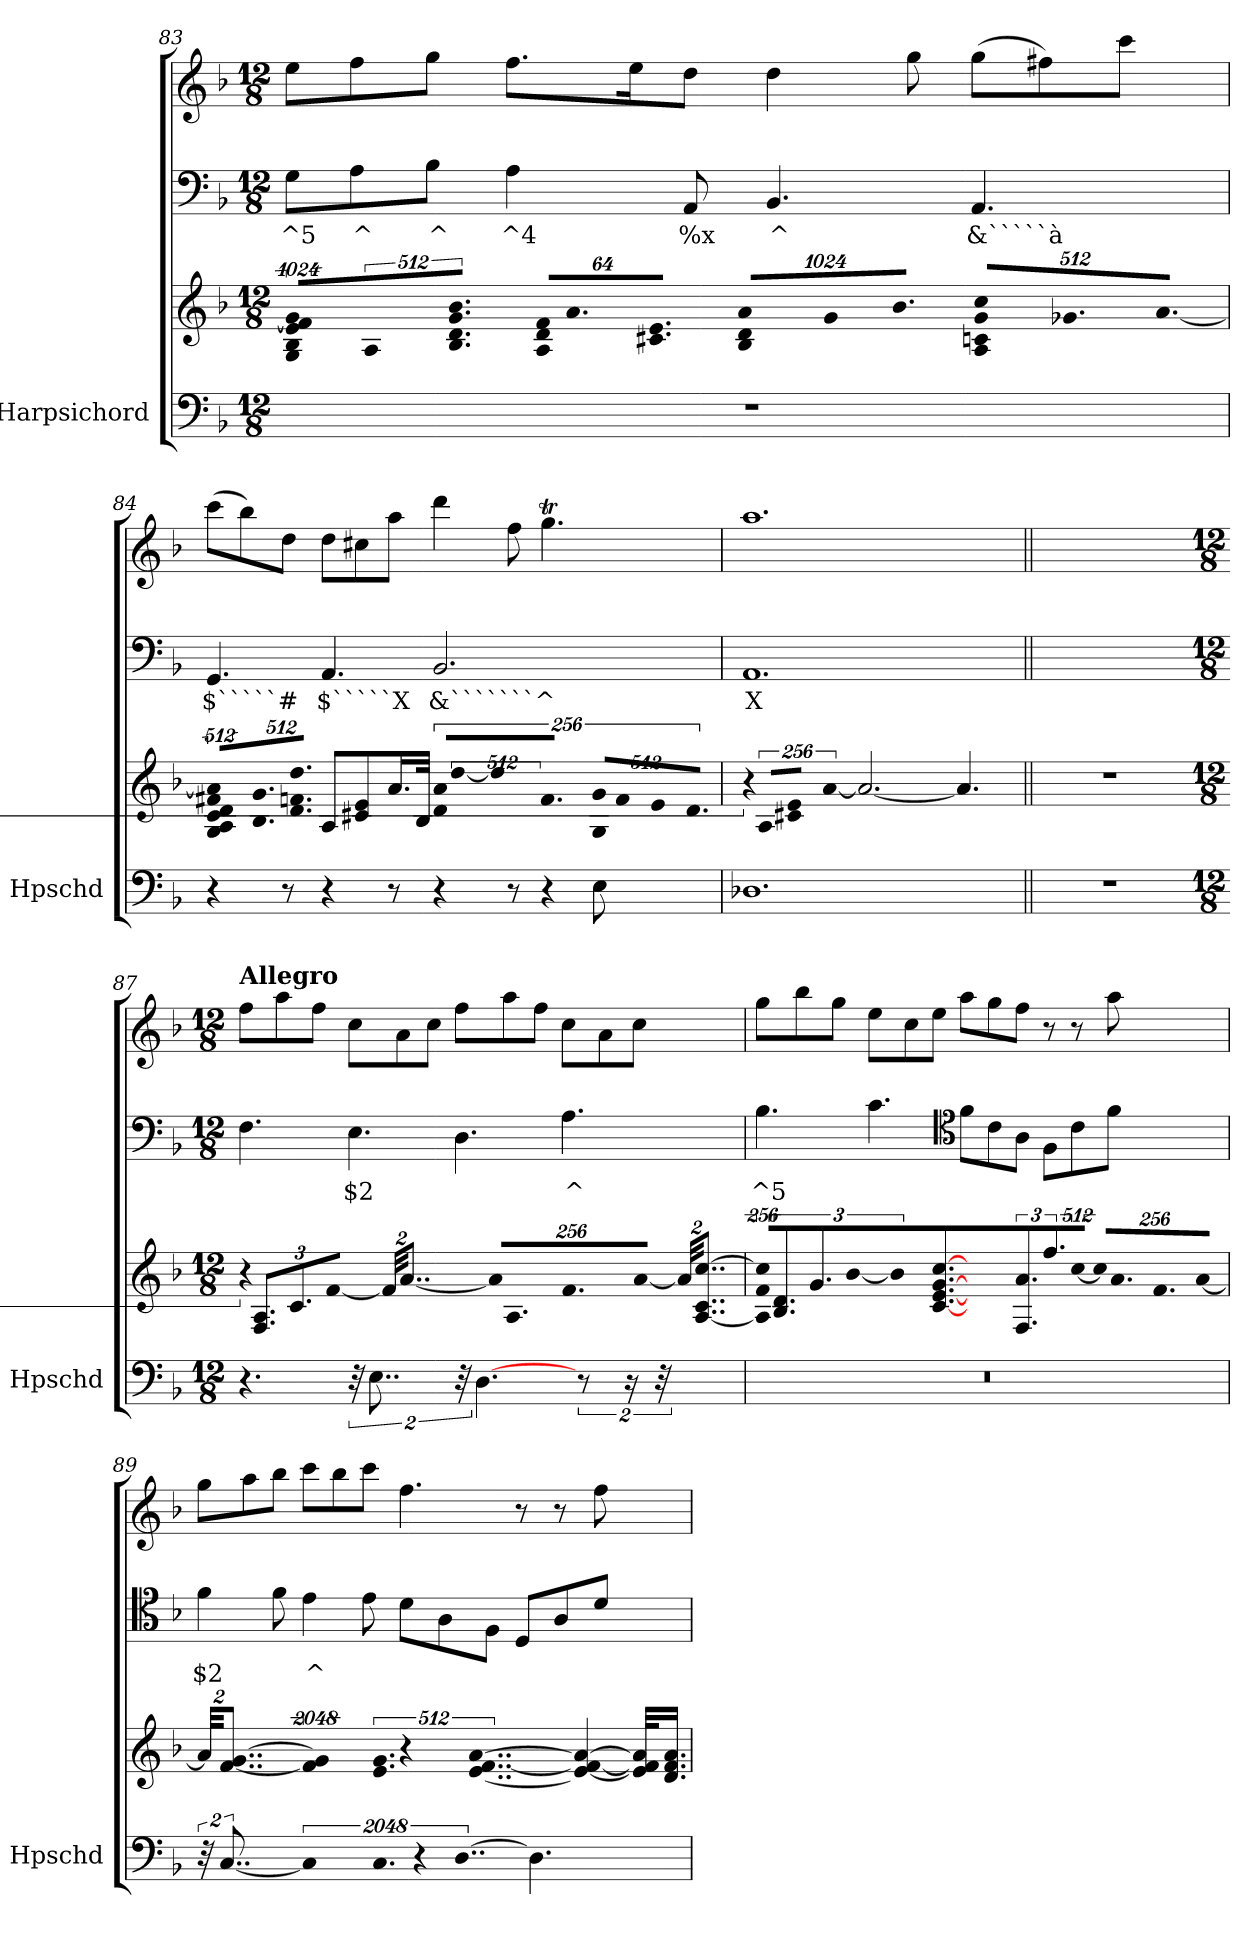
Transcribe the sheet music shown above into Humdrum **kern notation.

**kern	**kern	**kern	**text	**kern
*part3	*part3	*part2	*part2	*part1
*staff4	*staff3	*staff2	*staff2	*staff1
*I"Harpsichord	*	*	*	*
*I'Hpschd	*	*	*	*
*clefF4	*clefG2	*clefF4	*	*clefG2
*k[b-]	*k[b-]	*k[b-]	*	*k[b-]
*F:	*F:	*F:	*	*F:
*M12/8	*M12/8	*M12/8	*	*M12/8
=83	=83	=83	=83	=83
!	!LO:N:vis=8	!	!LO:LY:b	!
1.r	4096%559G/ 4096%559B-/ 4096%559e/ 4096%559f/] 4096%559g/L	8G\L	^5	8ee\L
!	!	!	!LO:LY:b	!
.	.	8A\	^	8ff\
!	!LO:N:vis=8	!	!	!
.	2048%279A/	.	.	.
!	!	!	!LO:LY:b	!
.	.	8B-\J	^	8gg\J
!	!LO:N:vis=16.	!	!	!
.	4096%419B-/ 4096%419d/ 4096%419g/ 4096%419b-/Jk	.	.	.
!	!LO:N:vis=32	!	!LO:LY:b	!
.	1024%35A/ 1024%35d/ 1024%35f/KKL	4A\	^4	8.ff\L
!	!LO:N:vis=4.	!	!	!
.	4096%977a/	.	.	.
.	.	.	.	16ee\k
!	!	!	!LO:LY:b	!
.	.	8AA/	%x	8dd\J
!	!LO:N:vis=16.	!	!	!
.	4096%419c#/ 4096%419e/Jk	.	.	.
!	!LO:N:vis=8	!	!LO:LY:b	!
.	4096%559B-/ 4096%559d/ 4096%559a/L	4.BB-/	^	4dd\
!	!LO:N:vis=8	!	!	!
.	2048%279g/	.	.	.
.	.	.	.	8gg\
!	!LO:N:vis=16.	!	!	!
.	4096%419b-/Jk	.	.	.
!	!LO:N:vis=8	!	!LO:LY:b	!
.	2048%307A/ 2048%307c/ 2048%307g/ 2048%307cc/L	4.AA/	&`````à	(>8gg\L
.	.	.	.	8ff#X\)
!	!LO:N:vis=16.	!	!	!
.	4096%461g-/L	.	.	.
.	.	.	.	8ccc\J
!	!LO:N:vis=16.	!	!	!
.	[4096%461a/JJ	.	.	.
=84	=84	=84	=84	=84
!	!LO:N:vis=8	!	!LO:LY:b	!
4r	2048%307G/ 2048%307A/ 2048%307c/ 2048%307d/ 2048%307f#/ 2048%307a/]L	4.GG/	$`````#	(>8ccc\L
.	.	.	.	8bb-\)
!	!LO:N:vis=16.	!	!	!
.	4096%461B-/ 4096%461g/L	.	.	.
8r	.	.	.	8dd\J
!	!LO:N:vis=16.	!	!	!
.	4096%461d/ 4096%461f/ 4096%461dd/JJ	.	.	.
!	!	!	!LO:LY:b	!
4r	8A/L	4.AA/	$`````X	8dd\L
.	8c#/ 8e/	.	.	8cc#X\
8r	16.a/L	.	.	8aa\J
.	32B-/JJk	.	.	.
!	!LO:N:vis=32	!	!LO:LY:b	!
4r	4096%171d/ 4096%171a/KKL	2.BB-/	&```````^	4ddd\
!	!LO:N:vis=8	!	!	!
.	[2048%341dd/	.	.	.
!	!LO:N:vis=32	!	!	!
.	4096%171dd/KL]	.	.	.
8r	12.f/JJ	.	.	8ff\
!	!LO:N:vis=16	!	!	!
4r	4096%279G/ 4096%279g/LL	.	.	4.ggT\
!	!LO:N:vis=16	!	!	!
.	512%35f/J	.	.	.
!	!LO:N:vis=8	!	!	!
.	2048%279e/	.	.	.
8E\	.	.	.	.
!	!LO:N:vis=16.	!	!	!
.	4096%419d/Jk	.	.	.
=85	=85	=85	=85	=85
!	!LO:N:vis=32	!	!LO:LY:b	!
1.D-	1024%35r	1.AA	X	1.aa
!	!LO:N:vis=32	!	!	!
.	4096%139A/LLL	.	.	.
!	!LO:N:vis=32	!	!	!
.	1024%35c#/ 1024%35e/JJJ	.	.	.
!	!LO:N:vis=4	!	!	!
.	[4096%1117a/	.	.	.
.	2.a/_	.	.	.
.	4.a/]	.	.	.
=86||	=86||	=86||	=86||	=86||
1.r	1.r	1.ryy	.	1.ryy
!!LO:LB:g=z
=87-	=87-	=87-	=87-	=87-
*M12/8	*M12/8	*M12/8	*	*M12/8
!	!	!	!	!LO:TX:a:B:t=Allegro
!	!LO:N:vis=32	!	!	!
4.r	4096%171r	4.F\	.	8ff\L
.	12.F/ 12.A/LL	.	.	.
.	.	.	.	8aa\
.	12.c/	.	.	.
.	.	.	.	8ff\J
!	!LO:N:vis=16	!	!	!
.	[4096%341f/JJ	.	.	.
!	!	!	!LO:LY:b	!
64%3r	64%3f/KKL]	4.E\	$2	8cc\L
16%3..E\	[16%3..a/J	.	.	.
.	.	.	.	8a\
.	.	.	.	8cc\J
!	!LO:N:vis=32	!	!	!
64%3r	4096%171a/KLL]	4.D\	.	8ff\L
.	12.A/	.	.	.
[4.D\	.	.	.	.
.	.	.	.	8aa\
.	12.f/	.	.	.
.	.	.	.	8ff\J
!	!LO:N:vis=16	!	!	!
.	[4096%341a/JJ	.	.	.
!	!	!	!LO:LY:b	!
.	64%3a/KKL]	4.A\	^	8cc\L
16%3r	[16%3..A/ 16%3..c/ [16%3..cc/J	.	.	.
.	.	.	.	8a\
32%3r	.	.	.	.
.	.	.	.	8cc\J
64%3r	.	.	.	.
=88	=88	=88	=88	=88
!	!LO:N:vis=32	!	!LO:LY:b	!
1.r	4096%171A/] 4096%171f/ 4096%171cc/]KLL	4.B-\	^5	8gg\L
.	12.B-/ 12.d/	.	.	.
.	.	.	.	8bb-\
.	12.g/	.	.	.
.	.	.	.	8gg\J
!	!LO:N:vis=16	!	!	!
.	[4096%341b-/JJ	.	.	.
!	!LO:N:vis=32	!	!	!
.	4096%171b-\]	4.c\	.	8ee\L
.	[4.c/ [4.e/ [4.g/ [4.cc/	.	.	.
.	.	.	.	8cc\
.	.	.	.	8ee\J
*	*	*clefC4	*	*
.	.	8f\L	.	8aa\L
.	12.F/ 12.a/	.	.	.
.	.	8c\	.	8gg\
.	12.ff/	.	.	.
.	.	8A\J	.	8ff\J
!	!LO:N:vis=16	!	!	!
.	[4096%341cc/JJ	.	.	.
!	!LO:N:vis=32	!	!	!
.	4096%171cc/KLL]	8F\L	.	8r
.	12.a/	.	.	.
.	.	8c\	.	8r
.	12.f/	.	.	.
.	.	8f\J	.	8aa\
!	!LO:N:vis=16	!	!	!
.	[4096%341a/JJ	.	.	.
=89	=89	=89	=89	=89
!	!	!	!LO:LY:b	!
64%3r	64%3a/KKL]	4f\	$2	8gg\L
[16%3..C/	[16%3..f/ [16%3..g/J	.	.	.
.	.	.	.	8aa\
.	.	8f\	.	8bb-\J
!LO:N:vis=4	!LO:N:vis=4	!	!LO:LY:b	!
4096%1117C/]	4096%1117f/] 4096%1117g/]	4e\	^	8ccc\L
.	.	.	.	8bb-\
.	.	8e\	.	8ccc\J
!LO:N:vis=16.	!LO:N:vis=16.	!	!	!
4096%419C/	4096%419e/ 4096%419g/	.	.	.
64%3r	64%3r	8d\L	.	4.ff\
[16%3..D\	[16%3..e/ [16%3..f/ [16%3..a/	.	.	.
.	.	8A\	.	.
.	.	8F\J	.	.
4.D\]	4e/_ 4f/_ 4a/_	8D/L	.	8r
.	.	8A/	.	8r
.	32e/] 32f/] 32a/]KLL	8d/J	.	8ff\
.	16.d/ [16.f/ 16.a/JJ	.	.	.
=	=	=	=	=
*-	*-	*-	*-	*-
